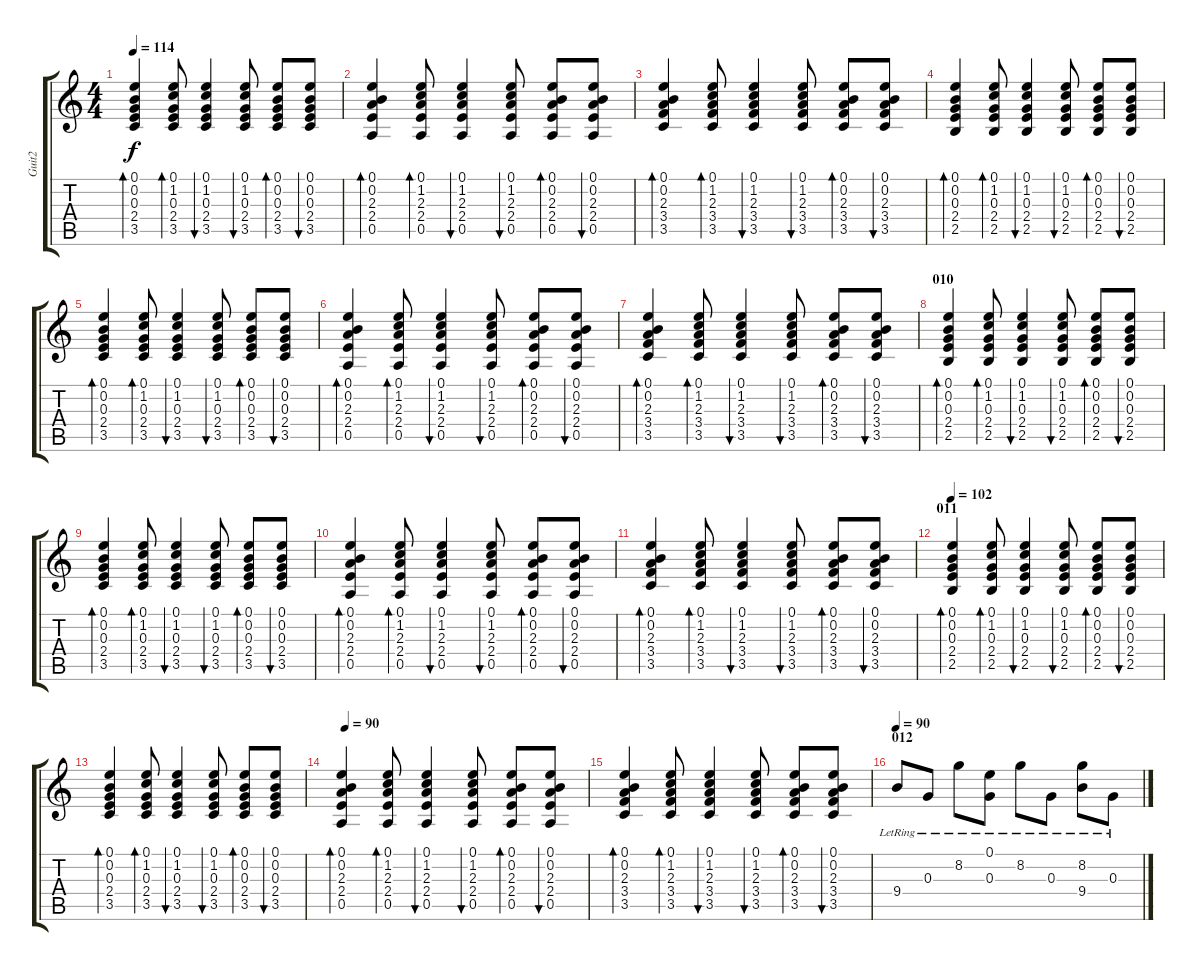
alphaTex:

\track ("Guit2" "Guit2") {instrument acousticguitarsteel}
\staff {score tabs}
\tuning (E4 B3 G3 D3 A2 E2) {hide}
\ts (4 4)
\tempo 114
\clef g2
\ks c
(0.1 0.2 0.3 2.4 3.5).4{bd 60 dy f} (0.1 1.2 0.3 2.4 3.5).8{bd 60} (0.1 1.2 0.3 2.4 3.5).4{bu 60} (0.1 1.2 0.3 2.4 3.5).8{bu 60} (0.1 0.2 0.3 2.4 3.5).8{bd 60} (0.1 0.2 0.3 2.4 3.5).8{bu 60} |
(0.1 0.2 2.3 2.4 0.5).4{bd 60} (0.1 1.2 2.3 2.4 0.5).8{bd 60} (0.1 1.2 2.3 2.4 0.5).4{bu 60} (0.1 1.2 2.3 2.4 0.5).8{bu 60} (0.1 0.2 2.3 2.4 0.5).8{bd 60} (0.1 0.2 2.3 2.4 0.5).8{bu 60} |
(0.1 0.2 2.3 3.4 3.5).4{bd 60} (0.1 1.2 2.3 3.4 3.5).8{bd 60} (0.1 1.2 2.3 3.4 3.5).4{bu 60} (0.1 1.2 2.3 3.4 3.5).8{bu 60} (0.1 0.2 2.3 3.4 3.5).8{bd 60} (0.1 0.2 2.3 3.4 3.5).8{bu 60} |
(0.1 0.2 0.3 2.4 2.5).4{bd 60} (0.1 1.2 0.3 2.4 2.5).8{bd 60} (0.1 1.2 0.3 2.4 2.5).4{bu 60} (0.1 1.2 0.3 2.4 2.5).8{bu 60} (0.1 0.2 0.3 2.4 2.5).8{bd 60} (0.1 0.2 0.3 2.4 2.5).8{bu 60} |
(0.1 0.2 0.3 2.4 3.5).4{bd 60} (0.1 1.2 0.3 2.4 3.5).8{bd 60} (0.1 1.2 0.3 2.4 3.5).4{bu 60} (0.1 1.2 0.3 2.4 3.5).8{bu 60} (0.1 0.2 0.3 2.4 3.5).8{bd 60} (0.1 0.2 0.3 2.4 3.5).8{bu 60} |
(0.1 0.2 2.3 2.4 0.5).4{bd 60} (0.1 1.2 2.3 2.4 0.5).8{bd 60} (0.1 1.2 2.3 2.4 0.5).4{bu 60} (0.1 1.2 2.3 2.4 0.5).8{bu 60} (0.1 0.2 2.3 2.4 0.5).8{bd 60} (0.1 0.2 2.3 2.4 0.5).8{bu 60} |
(0.1 0.2 2.3 3.4 3.5).4{bd 60} (0.1 1.2 2.3 3.4 3.5).8{bd 60} (0.1 1.2 2.3 3.4 3.5).4{bu 60} (0.1 1.2 2.3 3.4 3.5).8{bu 60} (0.1 0.2 2.3 3.4 3.5).8{bd 60} (0.1 0.2 2.3 3.4 3.5).8{bu 60} |
\section ("" "010")
(0.1 0.2 0.3 2.4 2.5).4{bd 60} (0.1 1.2 0.3 2.4 2.5).8{bd 60} (0.1 1.2 0.3 2.4 2.5).4{bu 60} (0.1 1.2 0.3 2.4 2.5).8{bu 60} (0.1 0.2 0.3 2.4 2.5).8{bd 60} (0.1 0.2 0.3 2.4 2.5).8{bu 60} |
(0.1 0.2 0.3 2.4 3.5).4{bd 60} (0.1 1.2 0.3 2.4 3.5).8{bd 60} (0.1 1.2 0.3 2.4 3.5).4{bu 60} (0.1 1.2 0.3 2.4 3.5).8{bu 60} (0.1 0.2 0.3 2.4 3.5).8{bd 60} (0.1 0.2 0.3 2.4 3.5).8{bu 60} |
(0.1 0.2 2.3 2.4 0.5).4{bd 60} (0.1 1.2 2.3 2.4 0.5).8{bd 60} (0.1 1.2 2.3 2.4 0.5).4{bu 60} (0.1 1.2 2.3 2.4 0.5).8{bu 60} (0.1 0.2 2.3 2.4 0.5).8{bd 60} (0.1 0.2 2.3 2.4 0.5).8{bu 60} |
(0.1 0.2 2.3 3.4 3.5).4{bd 60} (0.1 1.2 2.3 3.4 3.5).8{bd 60} (0.1 1.2 2.3 3.4 3.5).4{bu 60} (0.1 1.2 2.3 3.4 3.5).8{bu 60} (0.1 0.2 2.3 3.4 3.5).8{bd 60} (0.1 0.2 2.3 3.4 3.5).8{bu 60} |
\section ("" "011")
\tempo 102
(0.1 0.2 0.3 2.4 2.5).4{bd 60} (0.1 1.2 0.3 2.4 2.5).8{bd 60} (0.1 1.2 0.3 2.4 2.5).4{bu 60} (0.1 1.2 0.3 2.4 2.5).8{bu 60} (0.1 0.2 0.3 2.4 2.5).8{bd 60} (0.1 0.2 0.3 2.4 2.5).8{bu 60} |
(0.1 0.2 0.3 2.4 3.5).4{bd 60} (0.1 1.2 0.3 2.4 3.5).8{bd 60} (0.1 1.2 0.3 2.4 3.5).4{bu 60} (0.1 1.2 0.3 2.4 3.5).8{bu 60} (0.1 0.2 0.3 2.4 3.5).8{bd 60} (0.1 0.2 0.3 2.4 3.5).8{bu 60} |
\tempo 90
(0.1 0.2 2.3 2.4 0.5).4{bd 60} (0.1 1.2 2.3 2.4 0.5).8{bd 60} (0.1 1.2 2.3 2.4 0.5).4{bu 60} (0.1 1.2 2.3 2.4 0.5).8{bu 60} (0.1 0.2 2.3 2.4 0.5).8{bd 60} (0.1 0.2 2.3 2.4 0.5).8{bu 60} |
(0.1 0.2 2.3 3.4 3.5).4{bd 60} (0.1 1.2 2.3 3.4 3.5).8{bd 60} (0.1 1.2 2.3 3.4 3.5).4{bu 60} (0.1 1.2 2.3 3.4 3.5).8{bu 60} (0.1 0.2 2.3 3.4 3.5).8{bd 60} (0.1 0.2 2.3 3.4 3.5).8{bu 60} |
\section ("" "012")
\tempo 90
9.4{lr}.8 0.3{lr}.8 8.2{lr}.8 (0.1{lr} 0.3{lr}).8 8.2{lr}.8 0.3{lr}.8 (8.2{lr} 9.4{lr}).8 0.3{lr}.8
